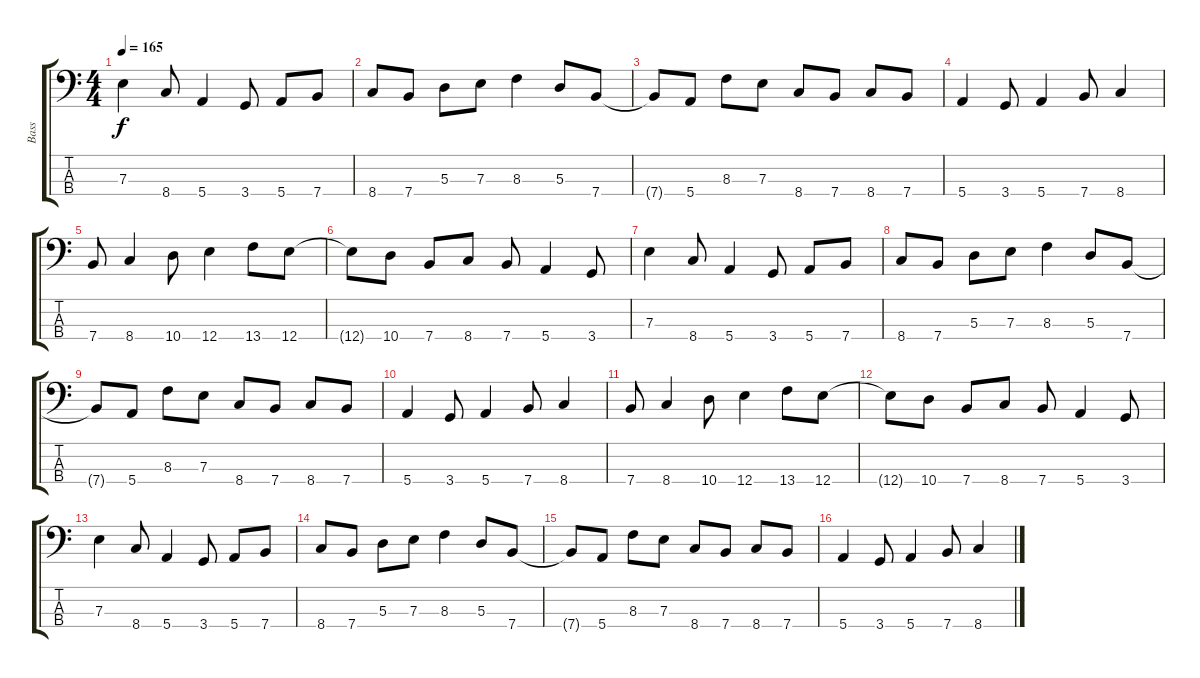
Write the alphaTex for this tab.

\track ("Bass" "Bass") {instrument electricbassfinger}
\staff {score tabs}
\tuning (G2 D2 A1 E1) {hide}
\ts (4 4)
\tempo 165
\clef f4
\ks c
7.3.4{dy f instrument electricbassfinger} 8.4.8 5.4.4 3.4.8 5.4.8 7.4.8 |
8.4.8 7.4.8 5.3.8 7.3.8 8.3.4 5.3.8 7.4.8 |
7.4{t}.8 5.4.8 8.3.8 7.3.8 8.4.8 7.4.8 8.4.8 7.4.8 |
5.4.4 3.4.8 5.4.4 7.4.8 8.4.4 |
7.4.8 8.4.4 10.4.8 12.4.4 13.4.8 12.4.8 |
12.4{t}.8 10.4.8 7.4.8 8.4.8 7.4.8 5.4.4 3.4.8 |
7.3.4 8.4.8 5.4.4 3.4.8 5.4.8 7.4.8 |
8.4.8 7.4.8 5.3.8 7.3.8 8.3.4 5.3.8 7.4.8 |
7.4{t}.8 5.4.8 8.3.8 7.3.8 8.4.8 7.4.8 8.4.8 7.4.8 |
5.4.4 3.4.8 5.4.4 7.4.8 8.4.4 |
7.4.8 8.4.4 10.4.8 12.4.4 13.4.8 12.4.8 |
12.4{t}.8 10.4.8 7.4.8 8.4.8 7.4.8 5.4.4 3.4.8 |
7.3.4 8.4.8 5.4.4 3.4.8 5.4.8 7.4.8 |
8.4.8 7.4.8 5.3.8 7.3.8 8.3.4 5.3.8 7.4.8 |
7.4{t}.8 5.4.8 8.3.8 7.3.8 8.4.8 7.4.8 8.4.8 7.4.8 |
5.4.4 3.4.8 5.4.4 7.4.8 8.4.4
